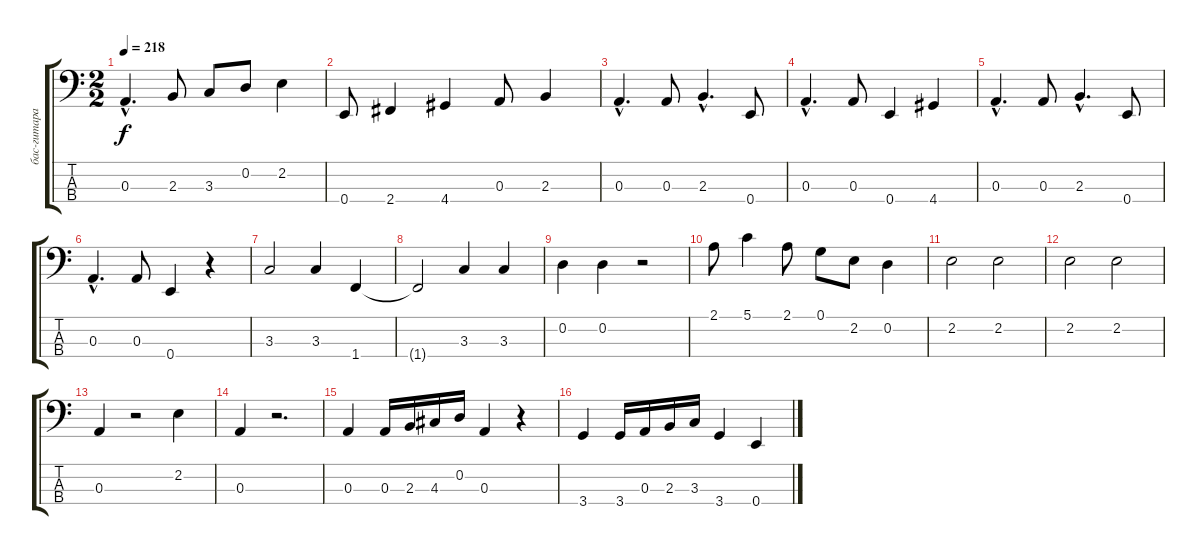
\track ("бас-гитара" "бас-гитара") {instrument electricbasspick}
\staff {score tabs}
\tuning (G2 D2 A1 E1) {hide}
\ts (2 2)
\tempo 218
\clef f4
\ks c
0.3{hac}.4{d dy f} 2.3.8 3.3.8 0.2.8 2.2.4 |
0.4.8 2.4.4 4.4.4 0.3.8 2.3.4 |
0.3{hac}.4{d} 0.3.8 2.3{hac}.4{d} 0.4.8 |
0.3{hac}.4{d} 0.3.8 0.4.4 4.4.4 |
0.3{hac}.4{d} 0.3.8 2.3{hac}.4{d} 0.4.8 |
0.3{hac}.4{d} 0.3.8 0.4.4 r.4 |
3.3.2 3.3.4 1.4.4 |
1.4{t}.2 3.3.4 3.3.4 |
0.2.4 0.2.4 r.2 |
2.1.8 5.1.4 2.1.8 0.1.8 2.2.8 0.2.4 |
2.2.2 2.2.2 |
2.2.2 2.2.2 |
0.3.4 r.2 2.2.4 |
0.3.4 r.2{d} |
0.3.4 0.3.16 2.3.16 4.3.16 0.2.16 0.3.4 r.4 |
3.4.4 3.4.16 0.3.16 2.3.16 3.3.16 3.4.4 0.4.4
